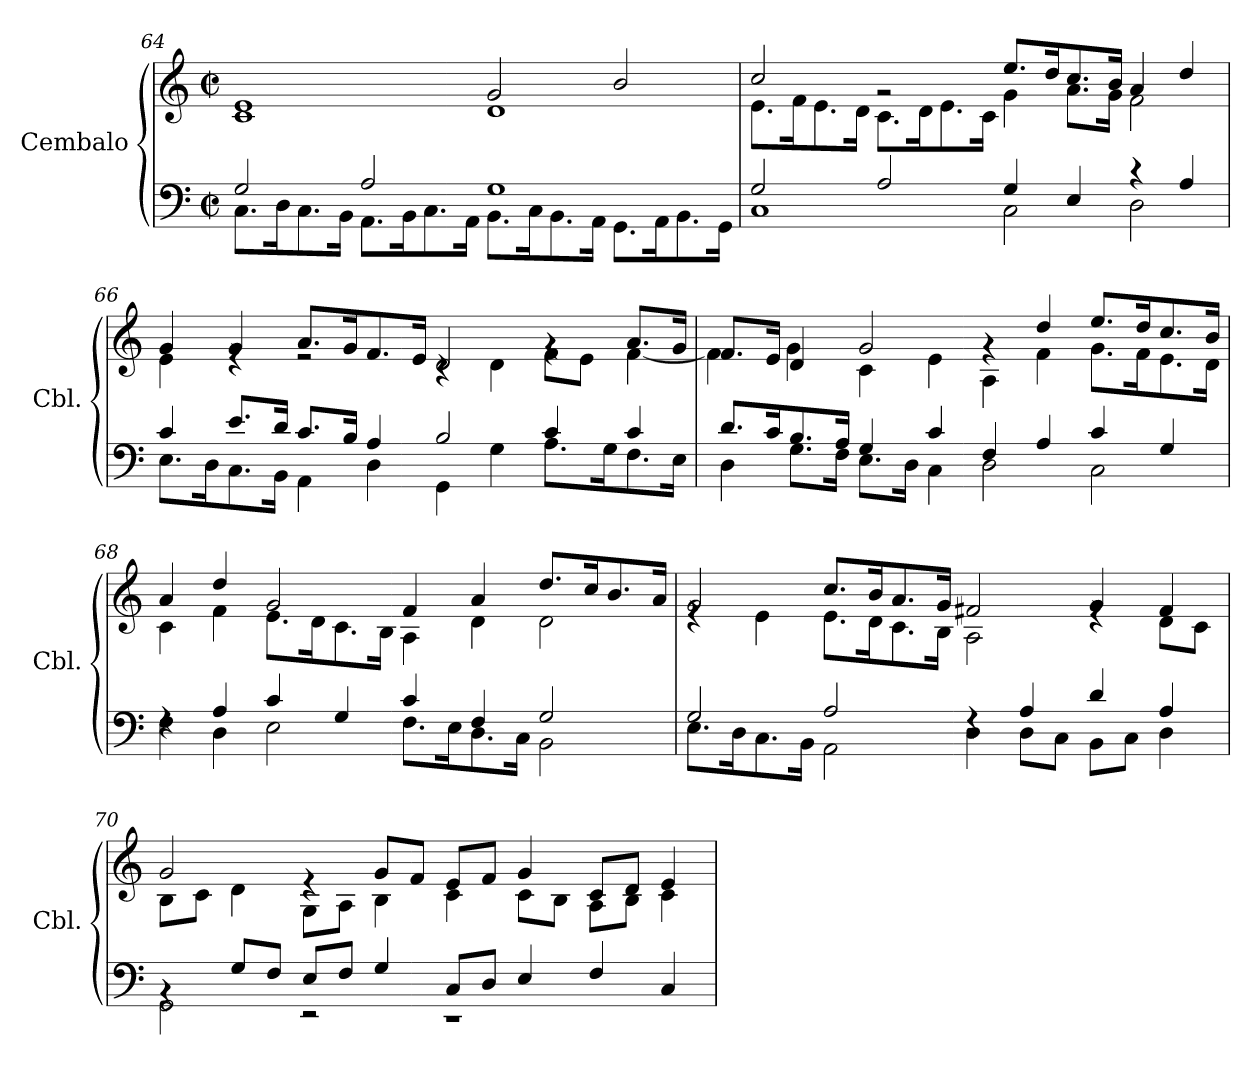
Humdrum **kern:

**kern	**kern
*part1	*part1
*staff2	*staff1
*I"Cembalo	*
*I'Cbl.	*
*clefF4	*clefG2
*k[]	*k[]
*M4/2	*M4/2
*met(c|)	*met(c|)
=64	=64
*^	*^
2G/	8.C\L	1e	1c
.	16D\K	.	.
.	8.C\	.	.
.	16BB\Jk	.	.
2A/	8.AA\L	.	.
.	16BB\K	.	.
.	8.C\	.	.
.	16AA\Jk	.	.
1G	8.BB\L	2g/	1d
.	16C\K	.	.
.	8.BB\	.	.
.	16AA\Jk	.	.
.	8.GG\L	2b/	.
.	16AA\K	.	.
.	8.BB\	.	.
.	16GG\Jk	.	.
!!LO:LB:g=z	!!
=65	=65	=65	=65
2G/	1C	2cc/	8.e\L
.	.	.	16f\K
.	.	.	8.e\
.	.	.	16d\Jk
2A/	.	2rg	8.c\L
.	.	.	16d\K
.	.	.	8.e\
.	.	.	16c\Jk
4G/	2C\	8.ee/L	4g\
.	.	16dd/K	.
4E/	.	8.cc/	8.a\L
.	.	16b/Jk	16g\Jk
4r	2D\	4a/	2f\
4A/	.	4dd/	.
=66	=66	=66	=66
4c/	8.E\L	4g/	4e\
.	16D\K	.	.
8.e/L	8.C\	4g/	4re
16d/Jk	16BB\Jk	.	.
8.c/L	4AA\	8.a/L	2re
16B/Jk	.	16g/K	.
4A/	4D\	8.f/	.
.	.	16e/Jk	.
2B/	4GG\	2d/	4rc
.	4G\	.	4d\
4c/	8.A\L	4rg	8f\L
.	.	.	8e\J
.	16G\K	.	.
4c/	8.F\	8.a/L	[4f\
.	16E\Jk	16g/Jk	.
=67	=67	=67	=67
8.d/L	4D\	8.f/L	4f\]
16c/K	.	16e/Jk	.
8.B/	8.G\L	4d/	4g\
16A/Jk	16F\Jk	.	.
4G/	8.E\L	2g/	4c\
.	16D\Jk	.	.
4c/	4C\	.	4e\
4F/	2D\	4rg	4A\
4A/	.	4dd/	4f\
4c/	2C\	8.ee/L	8.g\L
.	.	16dd/K	16f\K
4G/	.	8.cc/	8.e\
.	.	16b/Jk	16d\Jk
=68	=68	=68	=68
4rF	4F\	4a/	4c\
4A/	4D\	4dd/	4f\
4c/	2E\	2g/	8.e\L
.	.	.	16d\K
4G/	.	.	8.c\
.	.	.	16B\Jk
4c/	8.F\L	4f/	4A\
.	16E\K	.	.
4F/	8.D\	4a/	4d\
.	16C\Jk	.	.
2G/	2BB\	8.dd/L	2d\
.	.	16cc/K	.
.	.	8.b/	.
.	.	16a/Jk	.
!!LO:LB:g=z	!!
=69	=69	=69	=69
2G/	8.E\L	2g/	4re
.	16D\K	.	.
.	8.C\	.	4e\
.	16BB\Jk	.	.
2A/	2AA\	8.cc/L	8.e\L
.	.	16b/K	16d\K
.	.	8.a/	8.c\
.	.	16g/Jk	16B\Jk
4rF	4D\	2f#X/	2A\
4A/	8D\L	.	.
.	8C\J	.	.
4d/	8BB\L	4g/	4re
.	8C\J	.	.
4A/	4D\	4f#/	8d\L
.	.	.	8c\J
=70	=70	=70	=70
4rBB	2GG\	2g/	8B\L
.	.	.	8c\J
8G/L	.	.	4d\
8F/J	.	.	.
8E/L	2r	4re	8G\L
8F/J	.	.	8A\J
4G/	.	8g/L	4B\
.	.	8f/J	.
8C/L	1r	8e/L	4c\
8D/J	.	8f/J	.
4E/	.	4g/	8c\L
.	.	.	8B\J
4F/	.	8c/L	8A\L
.	.	8d/J	8B\J
4C/	.	4e/	4c\
*v	*v	*	*
*	*v	*v
=	=
*-	*-
